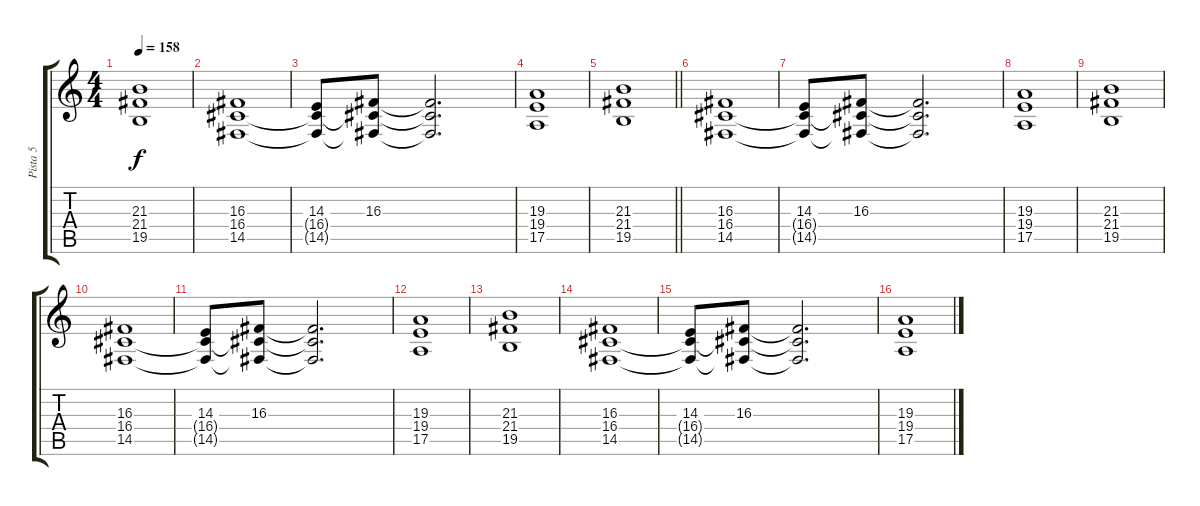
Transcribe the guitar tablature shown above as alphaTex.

\track ("Pista 5" "Pista 5") {instrument shakuhachi}
\staff {score tabs}
\tuning (B3 Gb3 D3 A2 E2 B1) {hide}
\ts (4 4)
\tempo 158
\clef g2
\ks c
(21.3 21.4 19.5).1{dy f} |
(16.3 16.4 14.5).1 |
(14.3 16.4{t} 14.5{t}).8 (16.3 16.4{t} 14.5{t}).8 (16.3{t} 16.4{t} 14.5{t}).2{d} |
(19.3 19.4 17.5).1 |
\barLineRight lightlight
(21.3 21.4 19.5).1 |
(16.3 16.4 14.5).1 |
(14.3 16.4{t} 14.5{t}).8 (16.3 16.4{t} 14.5{t}).8 (16.3{t} 16.4{t} 14.5{t}).2{d} |
(19.3 19.4 17.5).1 |
(21.3 21.4 19.5).1 |
(16.3 16.4 14.5).1 |
(14.3 16.4{t} 14.5{t}).8 (16.3 16.4{t} 14.5{t}).8 (16.3{t} 16.4{t} 14.5{t}).2{d} |
(19.3 19.4 17.5).1 |
(21.3 21.4 19.5).1 |
(16.3 16.4 14.5).1 |
(14.3 16.4{t} 14.5{t}).8 (16.3 16.4{t} 14.5{t}).8 (16.3{t} 16.4{t} 14.5{t}).2{d} |
(19.3 19.4 17.5).1
